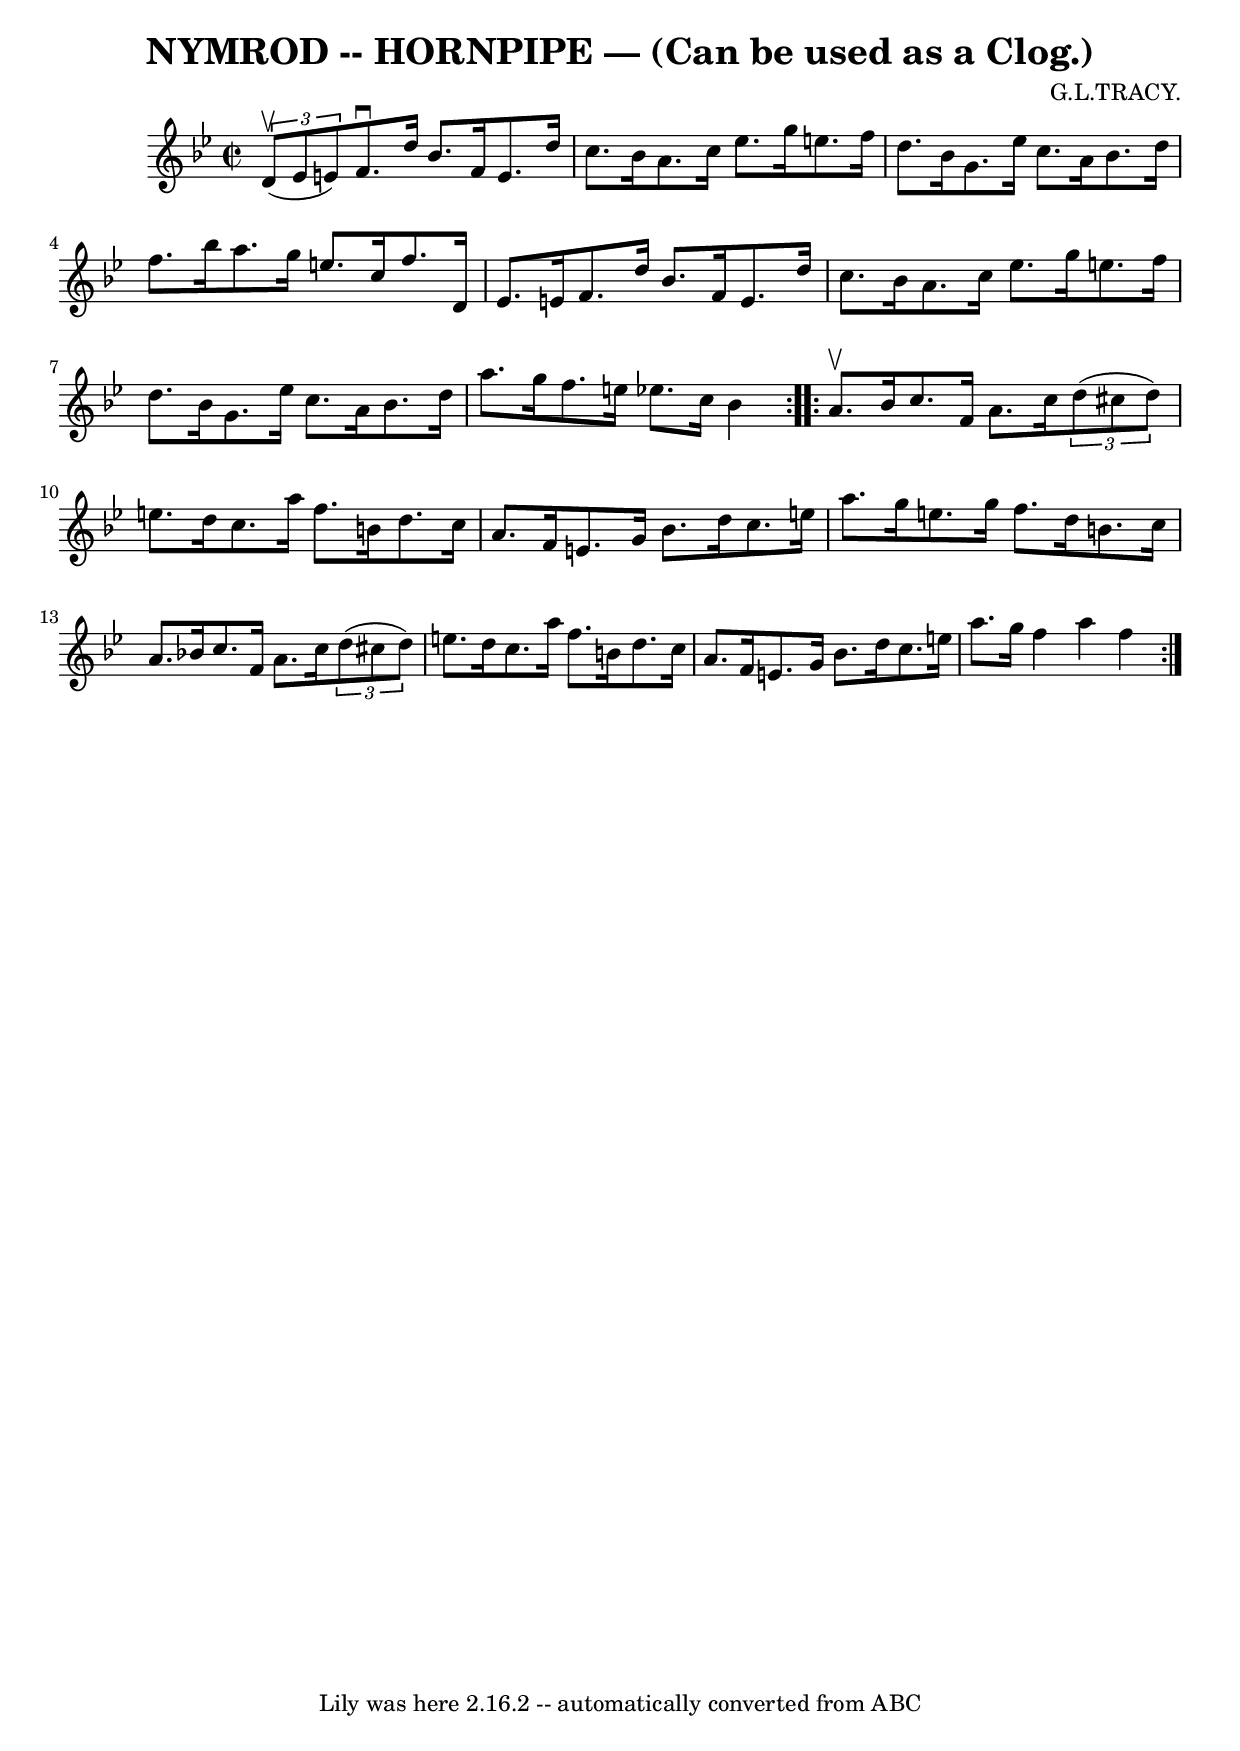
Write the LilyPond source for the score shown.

\version "2.16.2"
\include "Mammoth.ily"
\header {
  %% book = "Ryan's Mammoth Collection of Fiddle Tunes"
  composer = "G.L.TRACY."
  crossRefNumber = "1"
  footnotes = ""
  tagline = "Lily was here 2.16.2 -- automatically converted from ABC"
  title = "NYMROD -- HORNPIPE — (Can be used as a Clog.)"

}
voicedefault =  {



  \repeat volta 2 {

    \override Staff.TimeSignature #'style = #'C
    \time 2/2 
    \key bes \major   \times 2/3 { d'8 (^\upbow ees'8 e'8)  				 }     |
    f'8.^\downbow d''16 bes'8. f'16 e'8. d''16         c''8. bes'16   |
    a'8. c''16 ees''8. g''16 e''8. f''16      d''8. bes'16     |
    g'8. ees''16 c''8. a'16 bes'8.         d''16 f''8. bes''16     |
    a''8. g''16 e''8. c''16         f''8. d'16 ees'8. e'16    |  |
    f'8. d''16         bes'8. f'16 e'8. d''16 c''8. bes'16   |
    a'8. c''16         ees''8. g''16 e''8. f''16 d''8. bes'16     |
    g'8.         ees''16 c''8. a'16 bes'8. d''16 a''8. g''16     |
    
    f''8. e''16 ees''!8. c''16 bes'4    
  }     
  \repeat volta 2 {     a'8.^\upbow bes'16         |
    c''8. f'16 a'8. c''16    
    \times 2/3 { d''8 (cis''8 d''8)  	       } e''8. d''16     |
         c''8. a''16 f''8. b'16 d''8. c''16 a'8. f'16     |
         e'8. g'16 bes'8. d''16 c''8. e''16 a''8. g''16     |
         e''8. g''16 f''8. d''16 b'8. c''16 a'8. bes'!16     |  |
    c''8. f'16 a'8. c''16    \times 2/3 { d''8 (
					  cis''8 d''8)  					} e''8. d''16     |
    c''8. a''16 f''8.        b'16 d''8. c''16 a'8. f'16     |
    e'8. g'16 bes'8.         d''16 c''8. e''16 a''8. g''16     |
    f''4 a''4 f''4    

  }   

}

\score{
  <<

    \context Staff="default"
    {
      \voicedefault 
      
    }

  >>
  \layout {
    
  }
  \midi {
  }

}
